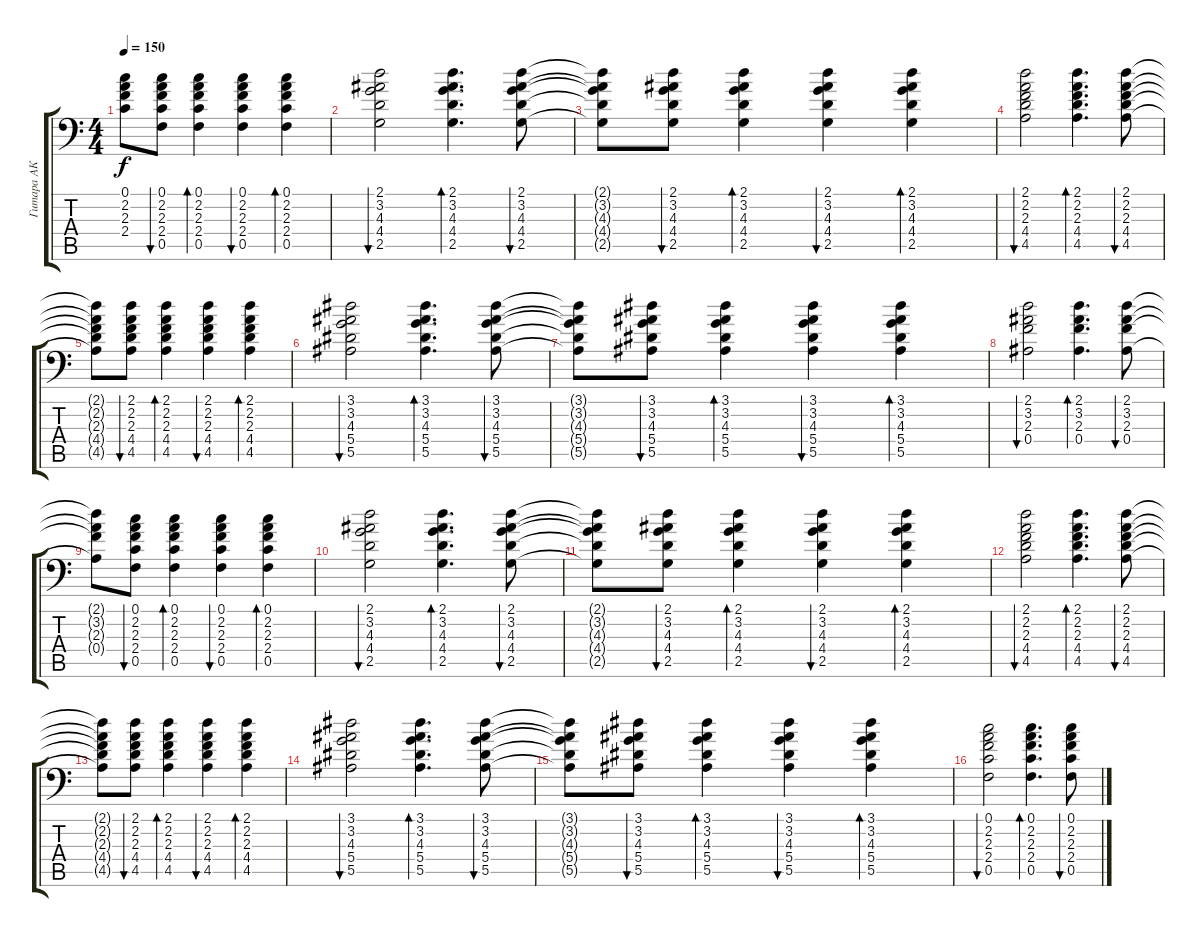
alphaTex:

\track ("Гитара АК П" "Гитара АК ") {instrument acousticguitarsteel}
\staff {score tabs}
\tuning (C4 G3 Eb3 Bb2 F2 Bb1) {hide}
\ts (4 4)
\tempo 150
\clef f4
\ks c
(0.1{t} 2.2{t} 2.3{t} 2.4{t}).8{dy f} (0.1 2.2 2.3 2.4 0.5).8{bu 60} (0.1 2.2 2.3 2.4 0.5).4{bd 60} (0.1 2.2 2.3 2.4 0.5).4{bu 60} (0.1 2.2 2.3 2.4 0.5).4{bd 60} |
(2.1 3.2 4.3 4.4 2.5).2{bu 60} (2.1 3.2 4.3 4.4 2.5).4{d bd 60} (2.1 3.2 4.3 4.4 2.5).8{bu 60} |
(2.1{t} 3.2{t} 4.3{t} 4.4{t} 2.5{t}).8 (2.1 3.2 4.3 4.4 2.5).8{bu 60} (2.1 3.2 4.3 4.4 2.5).4{bd 60} (2.1 3.2 4.3 4.4 2.5).4{bu 60} (2.1 3.2 4.3 4.4 2.5).4{bd 60} |
(2.1 2.2 2.3 4.4 4.5).2{bu 60} (2.1 2.2 2.3 4.4 4.5).4{d bd 60} (2.1 2.2 2.3 4.4 4.5).8{bu 60} |
(2.1{t} 2.2{t} 2.3{t} 4.4{t} 4.5{t}).8 (2.1 2.2 2.3 4.4 4.5).8{bu 60} (2.1 2.2 2.3 4.4 4.5).4{bd 60} (2.1 2.2 2.3 4.4 4.5).4{bu 60} (2.1 2.2 2.3 4.4 4.5).4{bd 60} |
(3.1 3.2 4.3 5.4 5.5).2{bu 60} (3.1 3.2 4.3 5.4 5.5).4{d bd 60} (3.1 3.2 4.3 5.4 5.5).8{bu 60} |
(3.1{t} 3.2{t} 4.3{t} 5.4{t} 5.5{t}).8 (3.1 3.2 4.3 5.4 5.5).8{bu 60} (3.1 3.2 4.3 5.4 5.5).4{bd 60} (3.1 3.2 4.3 5.4 5.5).4{bu 60} (3.1 3.2 4.3 5.4 5.5).4{bd 60} |
(2.1 3.2 2.3 0.4).2{bu 60} (2.1 3.2 2.3 0.4).4{d bd 60} (2.1 3.2 2.3 0.4).8{bu 60} |
(2.1{t} 3.2{t} 2.3{t} 0.4{t}).8 (0.1 2.2 2.3 2.4 0.5).8{bu 60} (0.1 2.2 2.3 2.4 0.5).4{bd 60} (0.1 2.2 2.3 2.4 0.5).4{bu 60} (0.1 2.2 2.3 2.4 0.5).4{bd 60} |
(2.1 3.2 4.3 4.4 2.5).2{bu 60} (2.1 3.2 4.3 4.4 2.5).4{d bd 60} (2.1 3.2 4.3 4.4 2.5).8{bu 60} |
(2.1{t} 3.2{t} 4.3{t} 4.4{t} 2.5{t}).8 (2.1 3.2 4.3 4.4 2.5).8{bu 60} (2.1 3.2 4.3 4.4 2.5).4{bd 60} (2.1 3.2 4.3 4.4 2.5).4{bu 60} (2.1 3.2 4.3 4.4 2.5).4{bd 60} |
(2.1 2.2 2.3 4.4 4.5).2{bu 60} (2.1 2.2 2.3 4.4 4.5).4{d bd 60} (2.1 2.2 2.3 4.4 4.5).8{bu 60} |
(2.1{t} 2.2{t} 2.3{t} 4.4{t} 4.5{t}).8 (2.1 2.2 2.3 4.4 4.5).8{bu 60} (2.1 2.2 2.3 4.4 4.5).4{bd 60} (2.1 2.2 2.3 4.4 4.5).4{bu 60} (2.1 2.2 2.3 4.4 4.5).4{bd 60} |
(3.1 3.2 4.3 5.4 5.5).2{bu 60} (3.1 3.2 4.3 5.4 5.5).4{d bd 60} (3.1 3.2 4.3 5.4 5.5).8{bu 60} |
(3.1{t} 3.2{t} 4.3{t} 5.4{t} 5.5{t}).8 (3.1 3.2 4.3 5.4 5.5).8{bu 60} (3.1 3.2 4.3 5.4 5.5).4{bd 60} (3.1 3.2 4.3 5.4 5.5).4{bu 60} (3.1 3.2 4.3 5.4 5.5).4{bd 60} |
(0.1 2.2 2.3 2.4 0.5).2{bu 60} (0.1 2.2 2.3 2.4 0.5).4{d bd 60} (0.1 2.2 2.3 2.4 0.5).8{bu 60}
